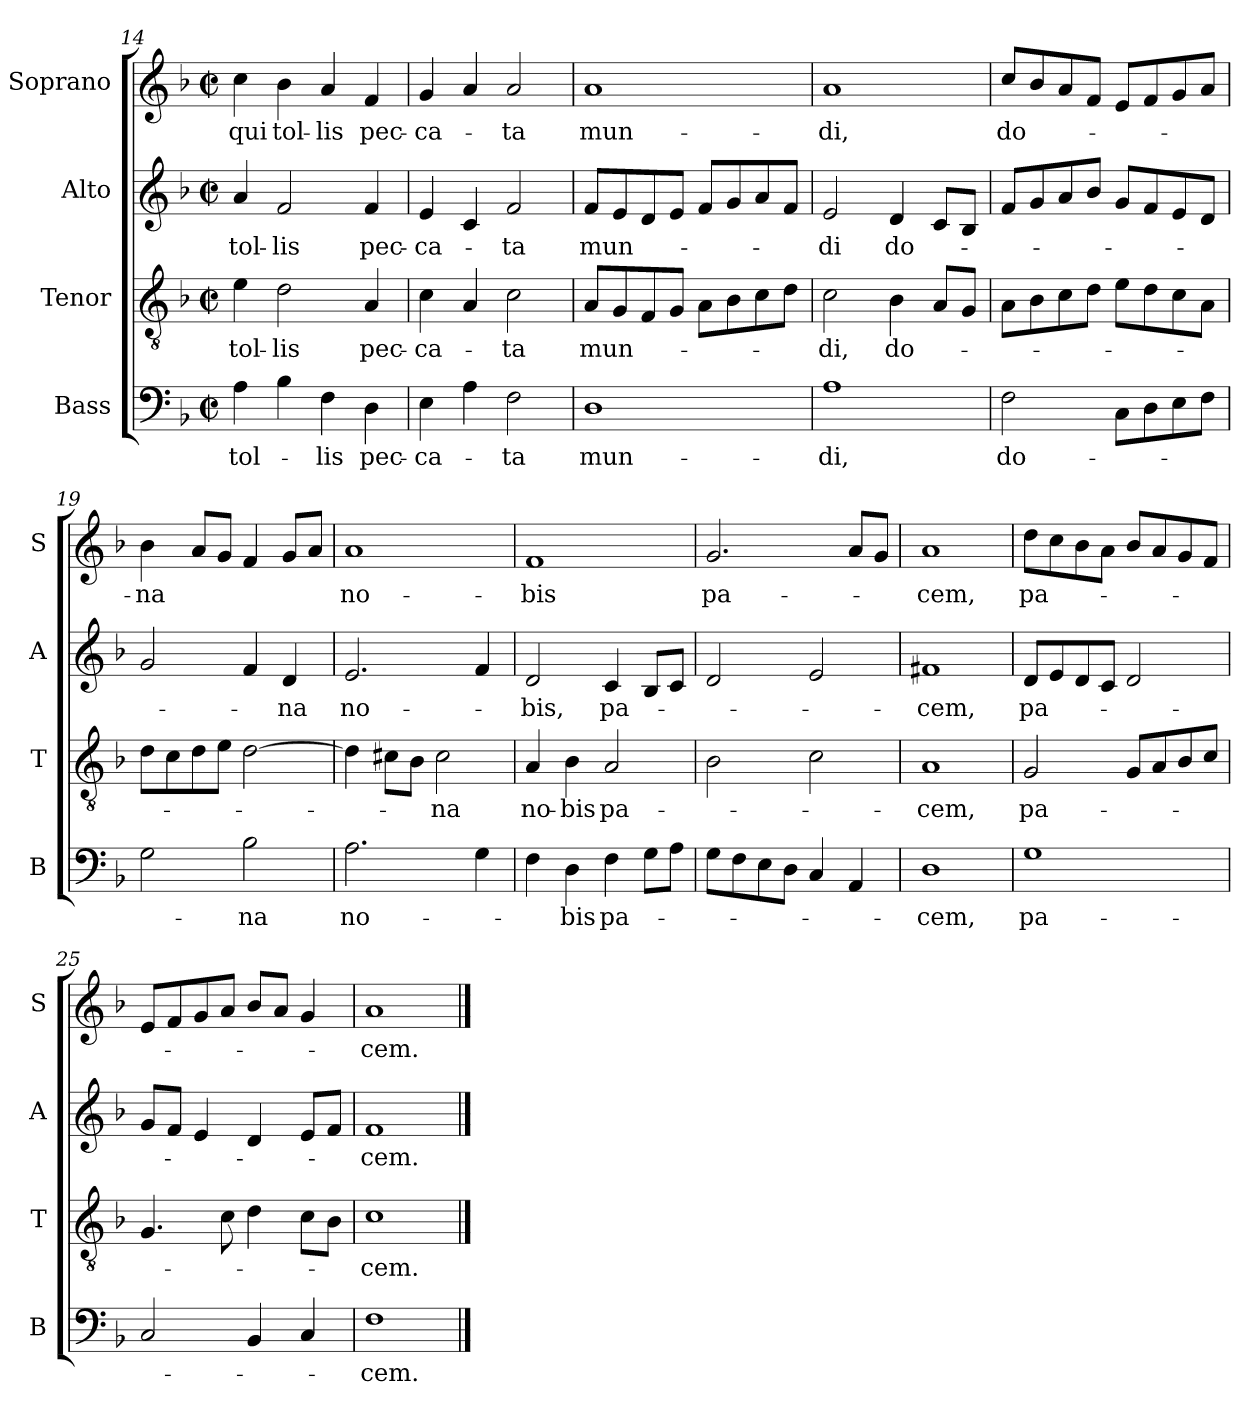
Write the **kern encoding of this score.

**kern	**text	**kern	**text	**kern	**text	**kern	**text
*part4	*part4	*part3	*part3	*part2	*part2	*part1	*part1
*staff4	*staff4	*staff3	*staff3	*staff2	*staff2	*staff1	*staff1
*I"Bass	*	*I"Tenor	*	*I"Alto	*	*I"Soprano	*
*I'B	*	*I'T	*	*I'A	*	*I'S	*
*clefF4	*	*clefGv2	*	*clefG2	*	*clefG2	*
*k[b-]	*	*k[b-]	*	*k[b-]	*	*k[b-]	*
*F:	*	*F:	*	*F:	*	*F:	*
*M2/2	*	*M2/2	*	*M2/2	*	*M2/2	*
*met(c|)	*	*met(c|)	*	*met(c|)	*	*met(c|)	*
=14	=14	=14	=14	=14	=14	=14	=14
4A\	tol-	4e\	-tol-	4a/	tol-	4cc\	qui
4B-\	.	2d\	-lis	2f/	-lis	4b-\	tol-
4F\	-lis	.	.	.	.	4a/	-lis
4D\	pec-	4A/	pec-	4f/	pec-	4f/	pec-
=15	=15	=15	=15	=15	=15	=15	=15
4E\	-ca-	4c\	-ca-	4e/	-ca-	4g/	-ca-
4A\	.	4A/	.	4c/	.	4a/	.
2F\	-ta	2c\	-ta	2f/	-ta	2a/	-ta
!!LO:PB:g=z
=16	=16	=16	=16	=16	=16	=16	=16
1D	mun-	8A/L	mun-	8f/L	mun-	1a	mun-
.	.	8G/	.	8e/	.	.	.
.	.	8F/	.	8d/	.	.	.
.	.	8G/J	.	8e/J	.	.	.
.	.	8A\L	.	8f/L	.	.	.
.	.	8B-\	.	8g/	.	.	.
.	.	8c\	.	8a/	.	.	.
.	.	8d\J	.	8f/J	.	.	.
=17	=17	=17	=17	=17	=17	=17	=17
1A	-di,	2c\	-di,	2e/	-di	1a	-di,
.	.	4B-\	do-	4d/	do-	.	.
.	.	8A/L	.	8c/L	.	.	.
.	.	8G/J	.	8B-/J	.	.	.
=18	=18	=18	=18	=18	=18	=18	=18
2F\	do-	8A\L	.	8f/L	.	8cc/L	do-
.	.	8B-\	.	8g/	.	8b-/	.
.	.	8c\	.	8a/	.	8a/	.
.	.	8d\J	.	8b-/J	.	8f/J	.
8C\L	.	8e\L	.	8g/L	.	8e/L	.
8D\	.	8d\	.	8f/	.	8f/	.
8E\	.	8c\	.	8e/	.	8g/	.
8F\J	.	8A\J	.	8d/J	.	8a/J	.
=19	=19	=19	=19	=19	=19	=19	=19
2G\	.	8d\L	.	2g/	.	4b-\	-na
.	.	8c\	.	.	.	.	.
.	.	8d\	.	.	.	8a/L	.
.	.	8e\J	.	.	.	8g/J	.
2B-\	-na	[2d\	.	4f/	.	4f/	.
.	.	.	.	4d/	-na	8g/L	.
.	.	.	.	.	.	8a/J	.
=20	=20	=20	=20	=20	=20	=20	=20
2.A\	no-	4d\]	.	2.e/	no-	1a	no-
.	.	8c#X\L	.	.	.	.	.
.	.	8B-\J	.	.	.	.	.
.	.	2c#\	-na	.	.	.	.
4G\	.	.	.	4f/	.	.	.
!!LO:LB:g=z
=21	=21	=21	=21	=21	=21	=21	=21
4F\	.	4A/	no-	2d/	-bis,	1f	-bis
4D\	-bis	4B-\	-bis	.	.	.	.
4F\	pa-	2A/	pa-	4c/	pa-	.	.
8G\L	.	.	.	8B-/L	.	.	.
8A\J	.	.	.	8c/J	.	.	.
=22	=22	=22	=22	=22	=22	=22	=22
8G\L	.	2B-\	.	2d/	.	2.g/	pa-
8F\	.	.	.	.	.	.	.
8E\	.	.	.	.	.	.	.
8D\J	.	.	.	.	.	.	.
4C/	.	2c\	.	2e/	.	.	.
4AA/	.	.	.	.	.	8a/L	.
.	.	.	.	.	.	8g/J	.
=23	=23	=23	=23	=23	=23	=23	=23
1D	-cem,	1A	-cem,	1f#X	-cem,	1a	-cem,
=24	=24	=24	=24	=24	=24	=24	=24
1G	pa-	2G/	pa-	8d/L	pa-	8dd\L	pa-
.	.	.	.	8e/	.	8cc\	.
.	.	.	.	8d/	.	8b-\	.
.	.	.	.	8c/J	.	8a\J	.
.	.	8G/L	.	2d/	.	8b-/L	.
.	.	8A/	.	.	.	8a/	.
.	.	8B-/	.	.	.	8g/	.
.	.	8c/J	.	.	.	8f/J	.
=25	=25	=25	=25	=25	=25	=25	=25
2C/	.	4.G/	.	8g/L	.	8e/L	.
.	.	.	.	8f/J	.	8f/	.
.	.	.	.	4e/	.	8g/	.
.	.	8c\	.	.	.	8a/J	.
4BB-/	.	4d\	.	4d/	.	8b-/L	.
.	.	.	.	.	.	8a/J	.
4C/	.	8c\L	.	8e/L	.	4g/	.
.	.	8B-\J	.	8f/J	.	.	.
=26	=26	=26	=26	=26	=26	=26	=26
1F	-cem.	1c	-cem.	1f	-cem.	1a	-cem.
==	==	==	==	==	==	==	==
*-	*-	*-	*-	*-	*-	*-	*-
